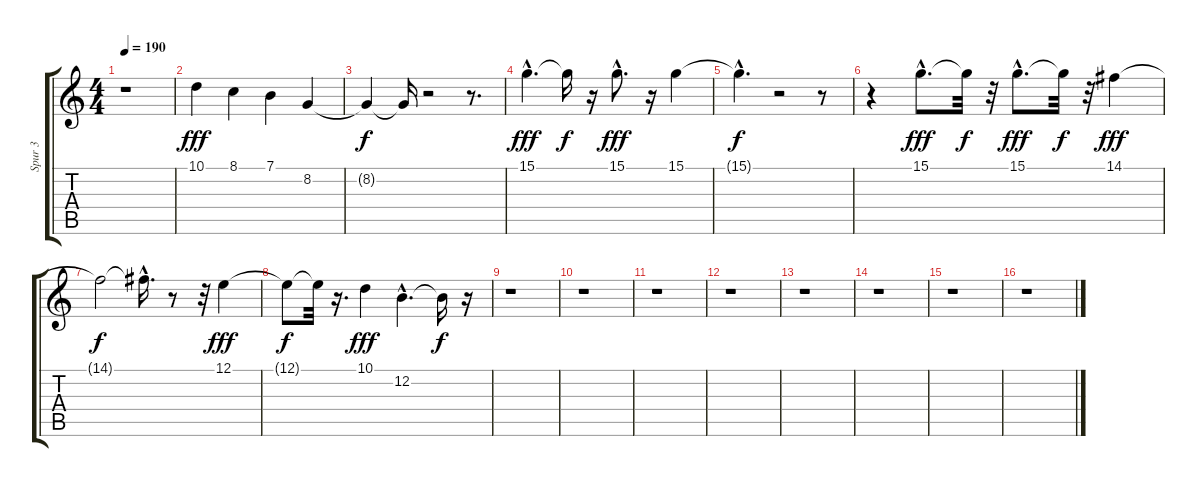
\track ("Spur 3" "Spur 3") {instrument clarinet}
\staff {score tabs}
\tuning (E4 B3 G3 D3 A2 E2) {hide}
\ts (4 4)
\tempo 190
\clef g2
\ks c
r.1{dy f} |
10.1.4{dy fff} 8.1.4 7.1.4 8.2.4 |
8.2{t}.4{dy f} 8.2{t}.16 r.2 r.8{d} |
15.1{hac}.4{d dy fff} 15.1{t}.16{dy f} r.16 15.1{hac}.8{d dy fff} r.16 15.1.4 |
15.1{hac t}.4{d dy f} r.2 r.8 |
r.4 15.1{hac}.8{d dy fff} 15.1{t}.32{dy f} r.32 15.1{hac}.8{d dy fff} 15.1{t}.32{dy f} r.32 14.1.4{dy fff} |
14.1{t}.2{dy f} 14.1{hac t}.16{d} r.8 r.32 12.1.4{dy fff} |
12.1{t}.8{dy f} 12.1{t}.32 r.16{d} 10.1.4{dy fff} 12.2{hac}.4{d} 12.2{t}.16{dy f} r.16 |
r.1 |
r.1 |
r.1 |
r.1 |
r.1 |
r.1 |
r.1 |
r.1
